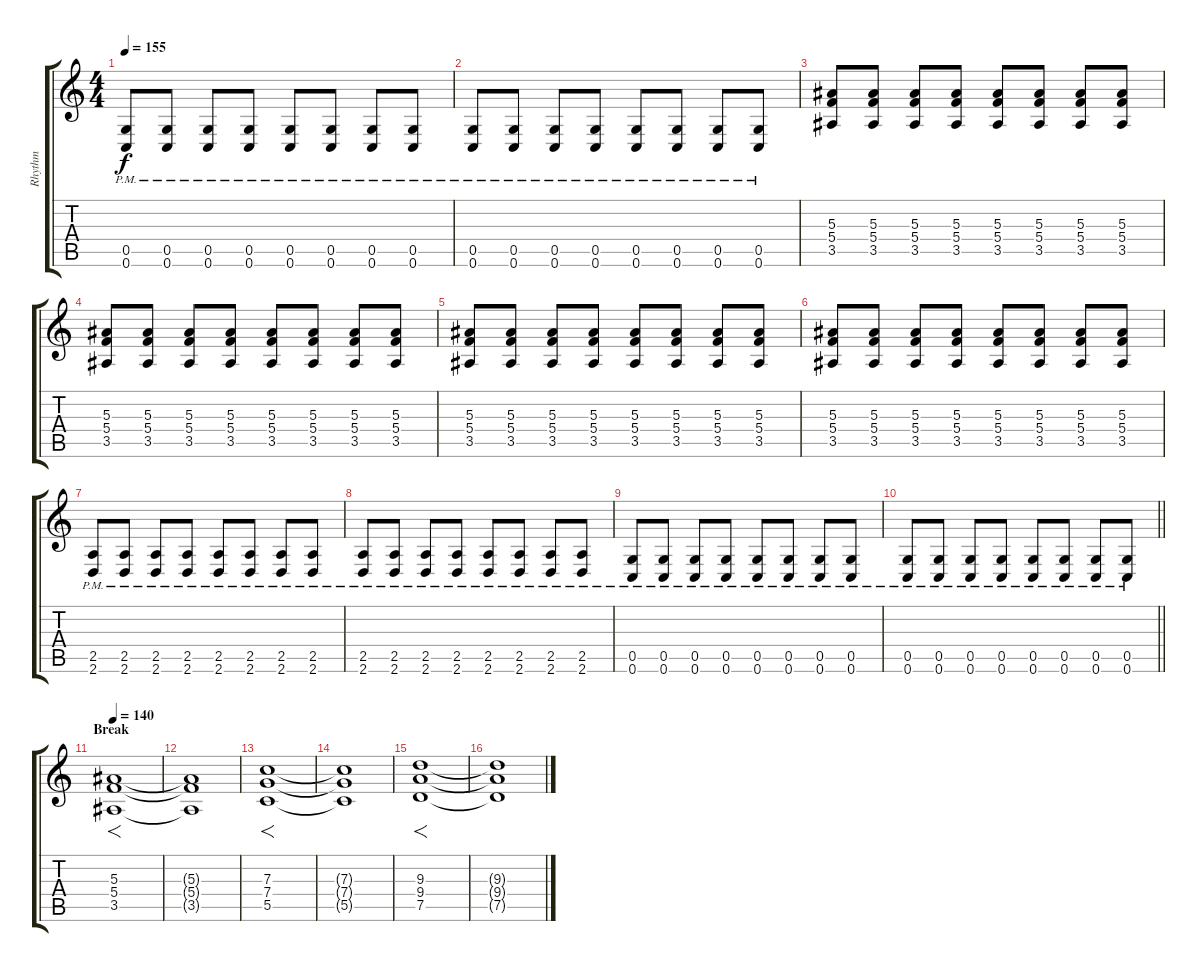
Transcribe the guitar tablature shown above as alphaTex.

\track ("Rhythm" "Rhythm") {instrument overdrivenguitar}
\staff {score tabs}
\tuning (D4 A3 F3 C3 G2 C2) {hide}
\ts (4 4)
\tempo 155
\clef g2
\ks c
(0.5{pm} 0.6{pm}).8{dy f} (0.5{pm} 0.6{pm}).8 (0.5{pm} 0.6{pm}).8 (0.5{pm} 0.6{pm}).8 (0.5{pm} 0.6{pm}).8 (0.5{pm} 0.6{pm}).8 (0.5{pm} 0.6{pm}).8 (0.5{pm} 0.6{pm}).8 |
(0.5{pm} 0.6{pm}).8 (0.5{pm} 0.6{pm}).8 (0.5{pm} 0.6{pm}).8 (0.5{pm} 0.6{pm}).8 (0.5{pm} 0.6{pm}).8 (0.5{pm} 0.6{pm}).8 (0.5{pm} 0.6{pm}).8 (0.5{pm} 0.6{pm}).8 |
(5.3 5.4 3.5).8 (5.3 5.4 3.5).8 (5.3 5.4 3.5).8 (5.3 5.4 3.5).8 (5.3 5.4 3.5).8 (5.3 5.4 3.5).8 (5.3 5.4 3.5).8 (5.3 5.4 3.5).8 |
(5.3 5.4 3.5).8 (5.3 5.4 3.5).8 (5.3 5.4 3.5).8 (5.3 5.4 3.5).8 (5.3 5.4 3.5).8 (5.3 5.4 3.5).8 (5.3 5.4 3.5).8 (5.3 5.4 3.5).8 |
(5.3 5.4 3.5).8 (5.3 5.4 3.5).8 (5.3 5.4 3.5).8 (5.3 5.4 3.5).8 (5.3 5.4 3.5).8 (5.3 5.4 3.5).8 (5.3 5.4 3.5).8 (5.3 5.4 3.5).8 |
(5.3 5.4 3.5).8 (5.3 5.4 3.5).8 (5.3 5.4 3.5).8 (5.3 5.4 3.5).8 (5.3 5.4 3.5).8 (5.3 5.4 3.5).8 (5.3 5.4 3.5).8 (5.3 5.4 3.5).8 |
(2.5{pm} 2.6{pm}).8 (2.5{pm} 2.6{pm}).8 (2.5{pm} 2.6{pm}).8 (2.5{pm} 2.6{pm}).8 (2.5{pm} 2.6{pm}).8 (2.5{pm} 2.6{pm}).8 (2.5{pm} 2.6{pm}).8 (2.5{pm} 2.6{pm}).8 |
(2.5{pm} 2.6{pm}).8 (2.5{pm} 2.6{pm}).8 (2.5{pm} 2.6{pm}).8 (2.5{pm} 2.6{pm}).8 (2.5{pm} 2.6{pm}).8 (2.5{pm} 2.6{pm}).8 (2.5{pm} 2.6{pm}).8 (2.5{pm} 2.6{pm}).8 |
(0.5{pm} 0.6{pm}).8 (0.5{pm} 0.6{pm}).8 (0.5{pm} 0.6{pm}).8 (0.5{pm} 0.6{pm}).8 (0.5{pm} 0.6{pm}).8 (0.5{pm} 0.6{pm}).8 (0.5{pm} 0.6{pm}).8 (0.5{pm} 0.6{pm}).8 |
\barLineRight lightlight
(0.5{pm} 0.6{pm}).8 (0.5{pm} 0.6{pm}).8 (0.5{pm} 0.6{pm}).8 (0.5{pm} 0.6{pm}).8 (0.5{pm} 0.6{pm}).8 (0.5{pm} 0.6{pm}).8 (0.5{pm} 0.6{pm}).8 (0.5{pm} 0.6{pm}).8 |
\section ("" "Break")
\tempo 140
(5.3 5.4 3.5).1{f} |
(5.3{t} 5.4{t} 3.5{t}).1 |
(7.3 7.4 5.5).1{f} |
(7.3{t} 7.4{t} 5.5{t}).1 |
(9.3 9.4 7.5).1{f} |
(9.3{t} 9.4{t} 7.5{t}).1
